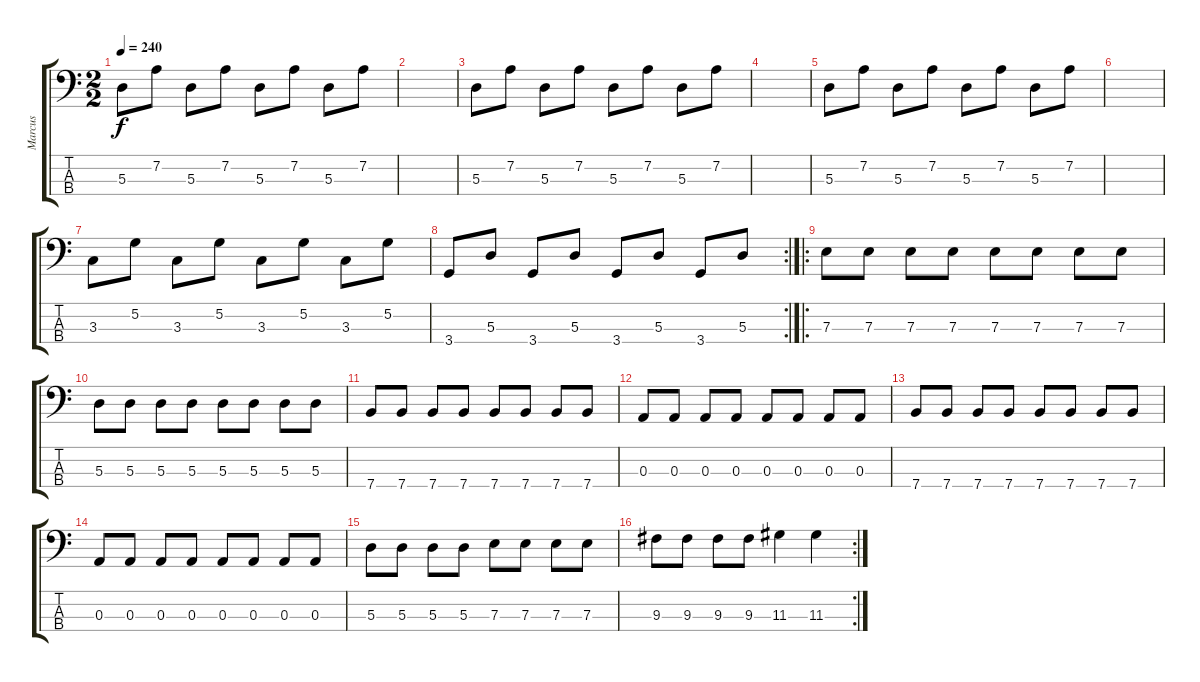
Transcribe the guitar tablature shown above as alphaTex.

\track ("Marcus" "Marcus") {instrument electricbassfinger}
\staff {score tabs}
\tuning (G2 D2 A1 E1) {hide}
\ts (2 2)
\tempo 240
\clef f4
\ks c
5.3.8{dy f instrument electricbassfinger} 7.2.8 5.3.8 7.2.8 5.3.8 7.2.8 5.3.8 7.2.8 |
|
5.3.8 7.2.8 5.3.8 7.2.8 5.3.8 7.2.8 5.3.8 7.2.8 |
|
5.3.8 7.2.8 5.3.8 7.2.8 5.3.8 7.2.8 5.3.8 7.2.8 |
|
3.3.8 5.2.8 3.3.8 5.2.8 3.3.8 5.2.8 3.3.8 5.2.8 |
\rc 2
3.4.8 5.3.8 3.4.8 5.3.8 3.4.8 5.3.8 3.4.8 5.3.8 |
\ro
7.3.8 7.3.8 7.3.8 7.3.8 7.3.8 7.3.8 7.3.8 7.3.8 |
5.3.8 5.3.8 5.3.8 5.3.8 5.3.8 5.3.8 5.3.8 5.3.8 |
7.4.8 7.4.8 7.4.8 7.4.8 7.4.8 7.4.8 7.4.8 7.4.8 |
0.3.8 0.3.8 0.3.8 0.3.8 0.3.8 0.3.8 0.3.8 0.3.8 |
7.4.8 7.4.8 7.4.8 7.4.8 7.4.8 7.4.8 7.4.8 7.4.8 |
0.3.8 0.3.8 0.3.8 0.3.8 0.3.8 0.3.8 0.3.8 0.3.8 |
5.3.8 5.3.8 5.3.8 5.3.8 7.3.8 7.3.8 7.3.8 7.3.8 |
\rc 2
9.3.8 9.3.8 9.3.8 9.3.8 11.3.4 11.3.4
